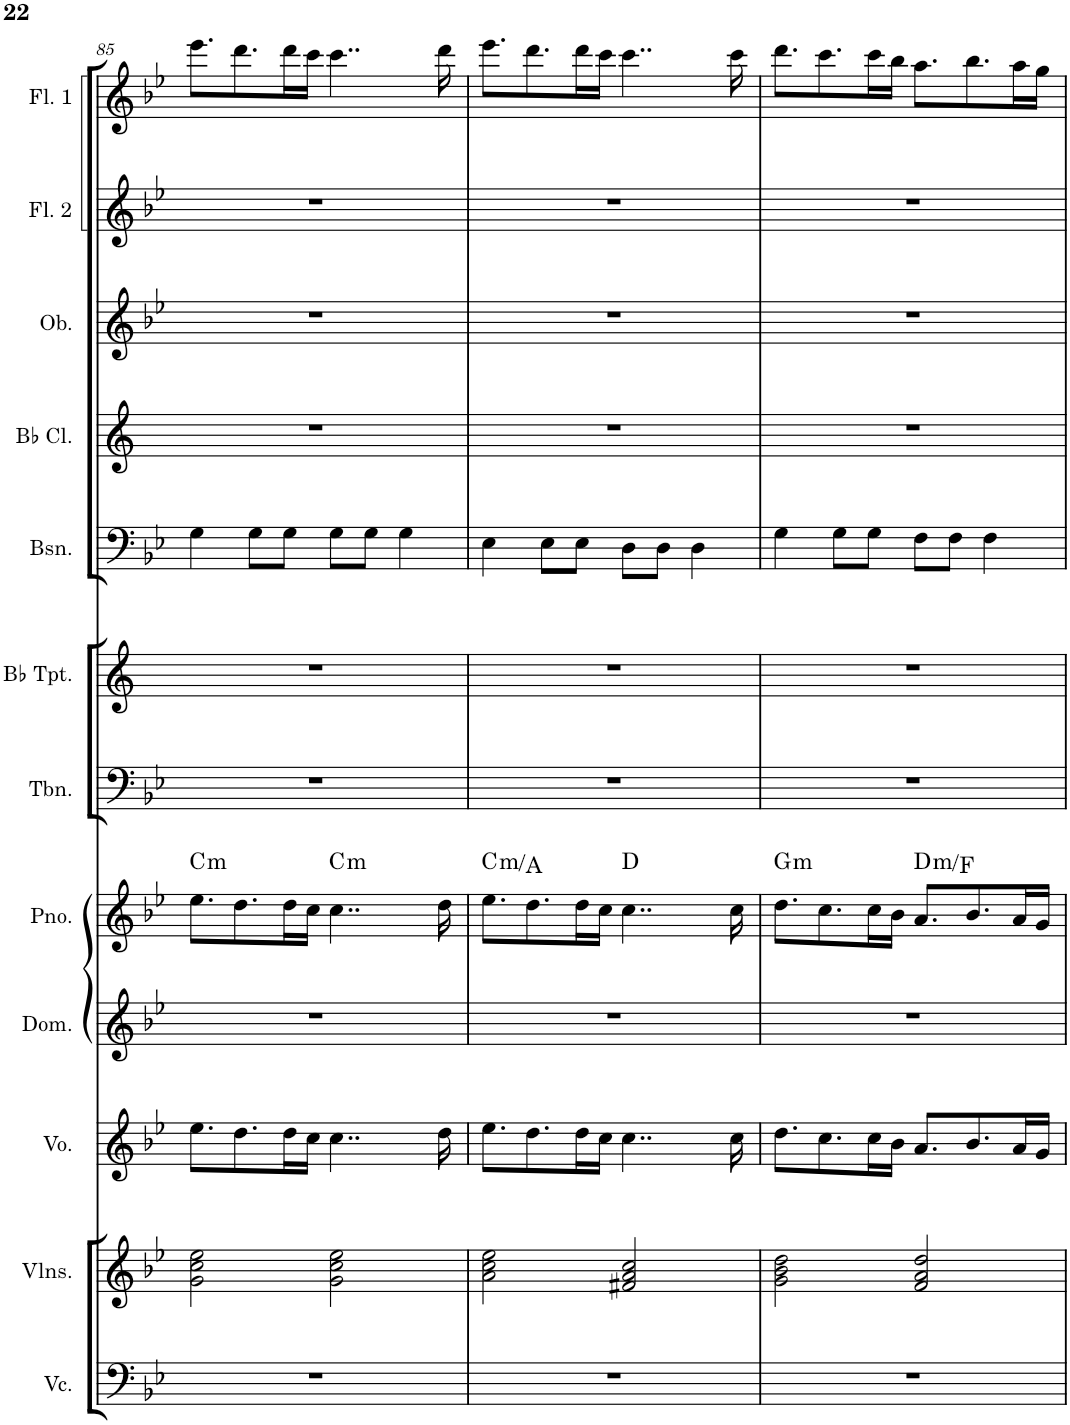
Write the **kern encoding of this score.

**kern	**kern	**kern	**kern	**kern	**harte	**kern	**kern	**kern	**kern	**kern	**kern	**kern
*part12	*part11	*part10	*part9	*part8	*part8	*part7	*part6	*part5	*part4	*part3	*part2	*part1
*staff12	*staff11	*staff10	*staff9	*staff8	*	*staff7	*staff6	*staff5	*staff4	*staff3	*staff2	*staff1
*I"Violoncello	*I"Violins	*I"Voice	*I"Domra	*I"Piano	*	*I"Trombone	*I"Bb Trumpet	*I"Bassoon	*I"Bb Clarinet	*I"Oboe	*I"Flute 2	*I"Flute 1
*I'Vc.	*I'Vlns.	*I'Vo.	*I'Dom.	*I'Pno.	*	*I'Tbn.	*I'Bb Tpt.	*I'Bsn.	*I'Bb Cl.	*I'Ob.	*I'Fl. 2	*I'Fl. 1
!!LO:PB:g=z
*clefF4	*clefG2	*clefG2	*clefG2	*clefG2	*	*clefF4	*clefG2	*clefF4	*clefG2	*clefG2	*clefG2	*clefG2
*	*	*	*	*	*	*	*Trd1c2	*	*Trd1c2	*	*	*
*k[b-e-]	*k[b-e-]	*k[b-e-]	*k[b-e-]	*k[b-e-]	*	*k[b-e-]	*k[]	*k[b-e-]	*k[]	*k[b-e-]	*k[b-e-]	*k[b-e-]
*M4/4	*M4/4	*M4/4	*M4/4	*M4/4	*	*M4/4	*M4/4	*M4/4	*M4/4	*M4/4	*M4/4	*M4/4
=85	=85	=85	=85	=85	=85	=85	=85	=85	=85	=85	=85	=85
!	!	!	!	!	!LO:H:kt=m	!	!	!	!	!	!	!
1r	2g\ 2cc\ 2ee-\	8.ee-\L	1r	8.ee-\L	C:min	1r	1r	4G\	1r	1r	1r	8.eee-\L
.	.	8.dd\	.	8.dd\	.	.	.	.	.	.	.	8.ddd\
.	.	.	.	.	.	.	.	8G\L	.	.	.	.
.	.	16dd\L	.	16dd\L	.	.	.	8G\J	.	.	.	16ddd\L
.	.	16cc\JJ	.	16cc\JJ	.	.	.	.	.	.	.	16ccc\JJ
!	!	!	!	!	!LO:H:kt=m	!	!	!	!	!	!	!
.	2g\ 2cc\ 2ee-\	4..cc\	.	4..cc\	C:min	.	.	8G\L	.	.	.	4..ccc\
.	.	.	.	.	.	.	.	8G\J	.	.	.	.
.	.	.	.	.	.	.	.	4G\	.	.	.	.
.	.	16dd\	.	16dd\	.	.	.	.	.	.	.	16ddd\
=86	=86	=86	=86	=86	=86	=86	=86	=86	=86	=86	=86	=86
!	!	!	!	!	!LO:H:kt=m	!	!	!	!	!	!	!
1r	2a\ 2cc\ 2ee-\	8.ee-\L	1r	8.ee-\L	C:min/6	1r	1r	4E-\	1r	1r	1r	8.eee-\L
.	.	8.dd\	.	8.dd\	.	.	.	.	.	.	.	8.ddd\
.	.	.	.	.	.	.	.	8E-\L	.	.	.	.
.	.	16dd\L	.	16dd\L	.	.	.	8E-\J	.	.	.	16ddd\L
.	.	16cc\JJ	.	16cc\JJ	.	.	.	.	.	.	.	16ccc\JJ
.	2f#X/ 2a/ 2cc/	4..cc\	.	4..cc\	D:maj	.	.	8D\L	.	.	.	4..ccc\
.	.	.	.	.	.	.	.	8D\J	.	.	.	.
.	.	.	.	.	.	.	.	4D\	.	.	.	.
.	.	16cc\	.	16cc\	.	.	.	.	.	.	.	16ccc\
=87	=87	=87	=87	=87	=87	=87	=87	=87	=87	=87	=87	=87
!	!	!	!	!	!LO:H:kt=m	!	!	!	!	!	!	!
1r	2g\ 2b-\ 2dd\	8.dd\L	1r	8.dd\L	G:min	1r	1r	4G\	1r	1r	1r	8.ddd\L
.	.	8.cc\	.	8.cc\	.	.	.	.	.	.	.	8.ccc\
.	.	.	.	.	.	.	.	8G\L	.	.	.	.
.	.	16cc\L	.	16cc\L	.	.	.	8G\J	.	.	.	16ccc\L
.	.	16b-\JJ	.	16b-\JJ	.	.	.	.	.	.	.	16bb-\JJ
!	!	!	!	!	!LO:H:kt=m	!	!	!	!	!	!	!
.	2f/ 2a/ 2dd/	8.a/L	.	8.a/L	D:min/b3	.	.	8F\L	.	.	.	8.aa\L
.	.	.	.	.	.	.	.	8F\J	.	.	.	.
.	.	8.b-/	.	8.b-/	.	.	.	.	.	.	.	8.bb-\
.	.	.	.	.	.	.	.	4F\	.	.	.	.
.	.	16a/L	.	16a/L	.	.	.	.	.	.	.	16aa\L
.	.	16g/JJ	.	16g/JJ	.	.	.	.	.	.	.	16gg\JJ
=	=	=	=	=	=	=	=	=	=	=	=	=
*-	*-	*-	*-	*-	*-	*-	*-	*-	*-	*-	*-	*-
